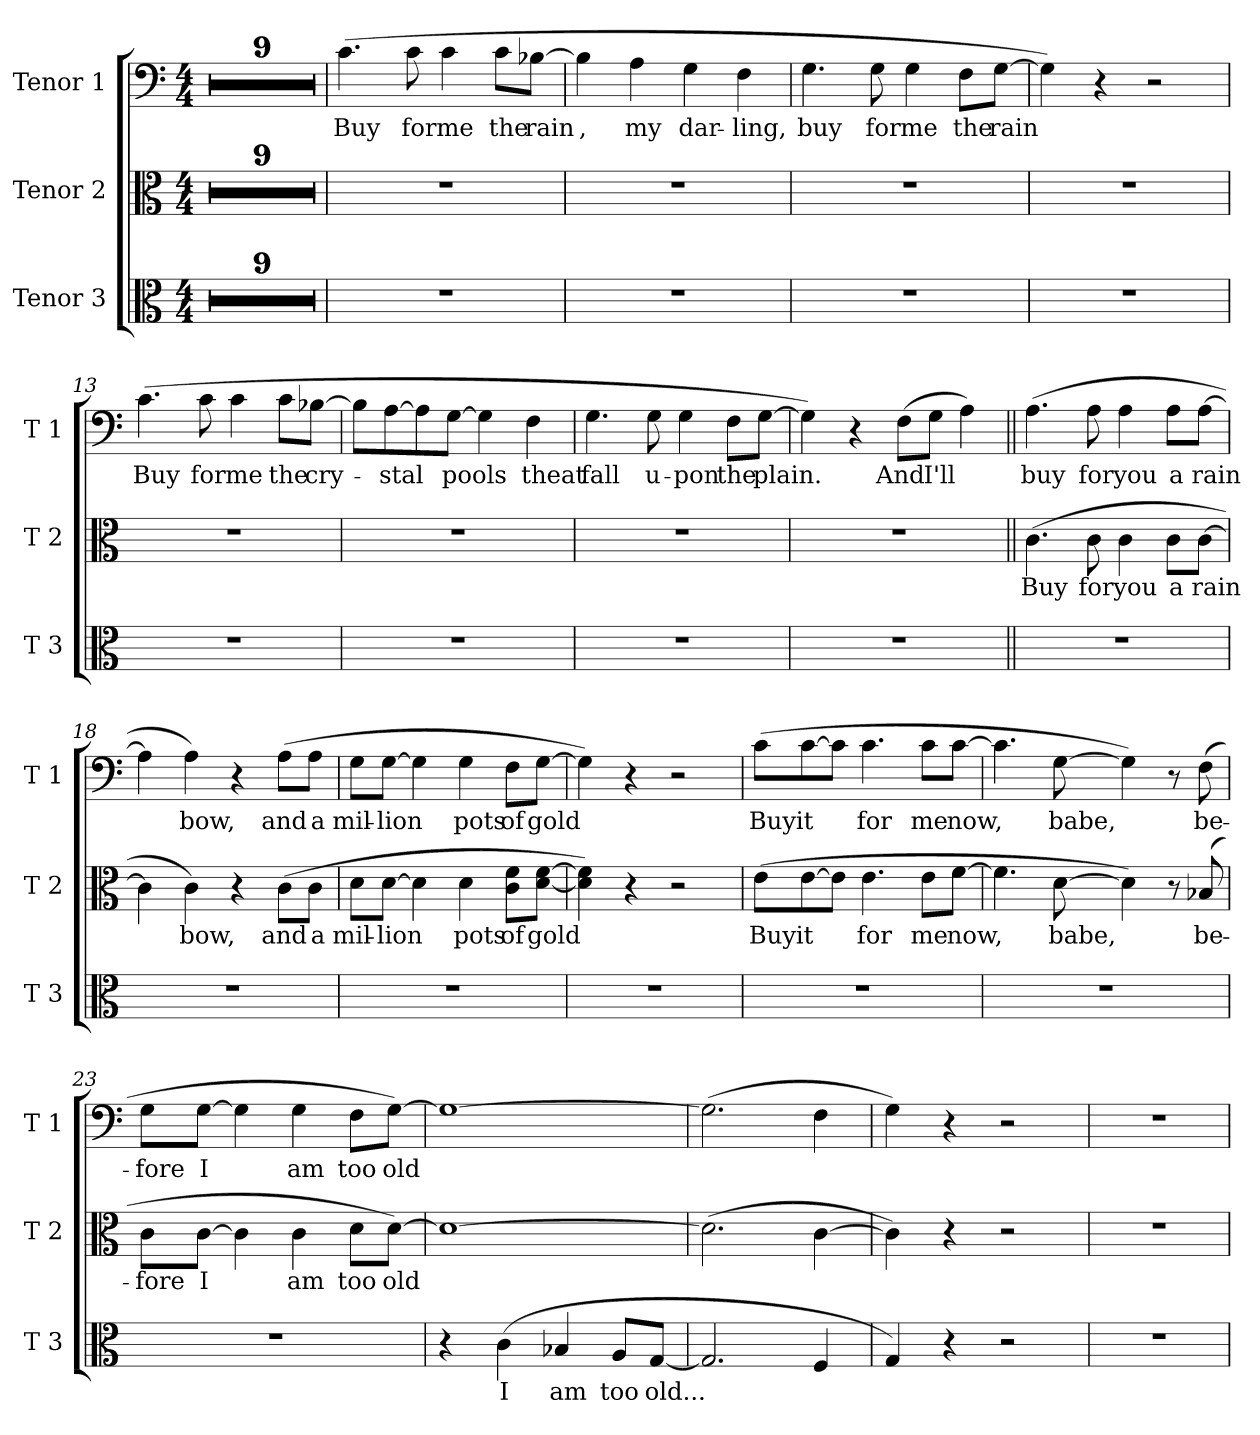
**kern	**text	**kern	**text	**kern	**text
*part3	*part3	*part2	*part2	*part1	*part1
*staff3	*staff3	*staff2	*staff2	*staff1	*staff1
*I"Tenor 3	*	*I"Tenor 2	*	*I"Tenor 1	*
*I'T 3	*	*I'T 2	*	*I'T 1	*
*clefC3	*	*clefC3	*	*clefF4	*
*k[]	*	*k[]	*	*k[]	*
*M4/4	*	*M4/4	*	*M4/4	*
=	=	=	=	=	=
1r;<	.	1r;<	.	1r;<	.
=1	=1	=1	=1	=1	=1
1r	.	1r	.	1r	.
=2	=2	=2	=2	=2	=2
1r	.	1r	.	1r	.
=3	=3	=3	=3	=3	=3
1r	.	1r	.	1r	.
=4	=4	=4	=4	=4	=4
1r	.	1r	.	1r	.
=5	=5	=5	=5	=5	=5
1r	.	1r	.	1r	.
=6	=6	=6	=6	=6	=6
1r	.	1r	.	1r	.
=7	=7	=7	=7	=7	=7
1r	.	1r	.	1r	.
=8	=8	=8	=8	=8	=8
1r	.	1r	.	1r	.
=9	=9	=9	=9	=9	=9
!	!	!	!	!	!LO:LY:b
1r	.	1r	.	(>4.c\	Buy
!	!	!	!	!	!LO:LY:b
.	.	.	.	8c\	for
!	!	!	!	!	!LO:LY:b
.	.	.	.	4c\	me
!	!	!	!	!	!LO:LY:b
.	.	.	.	8c\L	the
!	!	!	!	!	!LO:LY:b
.	.	.	.	[8B-X\J	rain
!!LO:LB:g=z
=10	=10	=10	=10	=10	=10
!	!	!	!	!	!LO:LY:b
1r	.	1r	.	4B-\]	,
!	!	!	!	!	!LO:LY:b
.	.	.	.	4A\	my
!	!	!	!	!	!LO:LY:b
.	.	.	.	4G\	dar-
!	!	!	!	!	!LO:LY:b
.	.	.	.	4F\	-ling,
=11	=11	=11	=11	=11	=11
!	!	!	!	!	!LO:LY:b
1r	.	1r	.	4.G\	buy
!	!	!	!	!	!LO:LY:b
.	.	.	.	8G\	for
!	!	!	!	!	!LO:LY:b
.	.	.	.	4G\	me
!	!	!	!	!	!LO:LY:b
.	.	.	.	8F\L	the
!	!	!	!	!	!LO:LY:b
.	.	.	.	[8G\J	rain
=12	=12	=12	=12	=12	=12
!	!	!	!	!	!LO:LY:b
1r	.	1r	.	4G\])	.
.	.	.	.	4r	.
.	.	.	.	2r	.
=13	=13	=13	=13	=13	=13
!	!	!	!	!	!LO:LY:b
1r	.	1r	.	(>4.c\	Buy
!	!	!	!	!	!LO:LY:b
.	.	.	.	8c\	for
!	!	!	!	!	!LO:LY:b
.	.	.	.	4c\	me
!	!	!	!	!	!LO:LY:b
.	.	.	.	8c\L	the
!	!	!	!	!	!LO:LY:b
.	.	.	.	[8B-X\J	cry-
=14	=14	=14	=14	=14	=14
1r	.	1r	.	8B-\L]	.
!	!	!	!	!	!LO:LY:b
.	.	.	.	[8A\	-stal
.	.	.	.	8A\]	.
!	!	!	!	!	!LO:LY:b
.	.	.	.	[8G\J	pools
.	.	.	.	4G\]	.
!	!	!	!	!	!LO:LY:b
.	.	.	.	4F\	theat
!!LO:LB:g=z
=15	=15	=15	=15	=15	=15
!	!	!	!	!	!LO:LY:b
1r	.	1r	.	4.G\	fall
!	!	!	!	!	!LO:LY:b
.	.	.	.	8G\	u-
!	!	!	!	!	!LO:LY:b
.	.	.	.	4G\	-pon
!	!	!	!	!	!LO:LY:b
.	.	.	.	8F\L	the
!	!	!	!	!	!LO:LY:b
.	.	.	.	[8G\J	plain.
=16	=16	=16	=16	=16	=16
1r	.	1r	.	4G\])	.
.	.	.	.	4r	.
!	!	!	!	!	!LO:LY:b
.	.	.	.	(>8F\L	And
!	!	!	!	!	!LO:LY:b
.	.	.	.	8G\J	I'll
.	.	.	.	4A\)	.
=17||	=17||	=17||	=17||	=17||	=17||
!	!	!	!LO:LY:b	!	!LO:LY:b
1r	.	(>4.c\	Buy	(>4.A\	buy
!	!	!	!LO:LY:b	!	!LO:LY:b
.	.	8c\	for	8A\	for
!	!	!	!LO:LY:b	!	!LO:LY:b
.	.	4c\	you	4A\	you
!	!	!	!LO:LY:b	!	!LO:LY:b
.	.	8c\L	a	8A\L	a
!	!	!	!LO:LY:b	!	!LO:LY:b
.	.	[8c\J	rain	[8A\J	rain
=18	=18	=18	=18	=18	=18
1r	.	4c\]	.	4A\]	.
!	!	!	!LO:LY:b	!	!LO:LY:b
.	.	4c\)	bow,	4A\)	bow,
.	.	4r	.	4r	.
!	!	!	!LO:LY:b	!	!LO:LY:b
.	.	(>8c\L	and	(>8A\L	and
!	!	!	!LO:LY:b	!	!LO:LY:b
.	.	8c\J	a	8A\J	a
!!LO:PB:g=z
=19	=19	=19	=19	=19	=19
!	!	!	!LO:LY:b	!	!LO:LY:b
1r	.	8d\L	mil-	8G\L	mil-
!	!	!	!LO:LY:b	!	!LO:LY:b
.	.	[8d\J	-lion	[8G\J	-lion
.	.	4d\]	.	4G\]	.
!	!	!	!LO:LY:b	!	!LO:LY:b
.	.	4d\	pots	4G\	pots
!	!	!	!LO:LY:b	!	!LO:LY:b
.	.	8c\ 8f\L	of	8F\L	of
!	!	!	!LO:LY:b	!	!LO:LY:b
.	.	[8d\ [8f\J	gold	[8G\J	gold
=20	=20	=20	=20	=20	=20
!	!	!	!LO:LY:b	!	!LO:LY:b
1r	.	4d\] 4f\])	.	4G\])	.
.	.	4r	.	4r	.
.	.	2r	.	2r	.
=21	=21	=21	=21	=21	=21
!	!	!	!LO:LY:b	!	!LO:LY:b
1r	.	(>8e\L	Buy	(>8c\L	Buy
!	!	!	!LO:LY:b	!	!LO:LY:b
.	.	[8e\	it	[8c\	it
.	.	8e\J]	.	8c\J]	.
!	!	!	!LO:LY:b	!	!LO:LY:b
.	.	4.e\	for	4.c\	for
!	!	!	!LO:LY:b	!	!LO:LY:b
.	.	8e\L	me	8c\L	me
!	!	!	!LO:LY:b	!	!LO:LY:b
.	.	[8f\J	now,	[8c\J	now,
=22	=22	=22	=22	=22	=22
1r	.	4.f\]	.	4.c\]	.
!	!	!	!LO:LY:b	!	!LO:LY:b
.	.	[8d\	babe,	[8G\	babe,
.	.	4d\])	.	4G\])	.
.	.	8r	.	8r	.
!	!	!LO:N:head=solid	!LO:LY:b	!LO:N:head=solid	!LO:LY:b
.	.	(>8B-X/	be-	(>8F\	be-
=23	=23	=23	=23	=23	=23
!	!	!	!LO:LY:b	!	!LO:LY:b
1r	.	8c\L	-fore	8G\L	-fore
!	!	!	!LO:LY:b	!	!LO:LY:b
.	.	[8c\J	I	[8G\J	I
.	.	4c\]	.	4G\]	.
!	!	!	!LO:LY:b	!	!LO:LY:b
.	.	4c\	am	4G\	am
!	!	!	!LO:LY:b	!	!LO:LY:b
.	.	8d\L	too	8F\L	too
!	!	!	!LO:LY:b	!	!LO:LY:b
.	.	[8d\J)	old	[8G\J)	old
!!LO:LB:g=z
=24	=24	=24	=24	=24	=24
4r	.	1d_	.	1G_	.
!	!LO:LY:b	!	!	!	!
(>4c\	I	.	.	.	.
!	!LO:LY:b	!	!	!	!
4B-X/	am	.	.	.	.
!	!LO:LY:b	!	!	!	!
8A/L	too	.	.	.	.
!	!LO:LY:b	!	!	!	!
[8G/J	old...	.	.	.	.
=25	=25	=25	=25	=25	=25
2.G/]	.	(>2.d\]	.	(>2.G\]	.
4F/	.	[4c\	.	4F\	.
=26	=26	=26	=26	=26	=26
!	!	!	!LO:LY:b	!	!LO:LY:b
4G/)	.	4c\])	.	4G\)	.
4r	.	4r	.	4r	.
2r	.	2r	.	2r	.
=27	=27	=27	=27	=27	=27
1r	.	1r	.	1r	.
=	=	=	=	=	=
*-	*-	*-	*-	*-	*-
